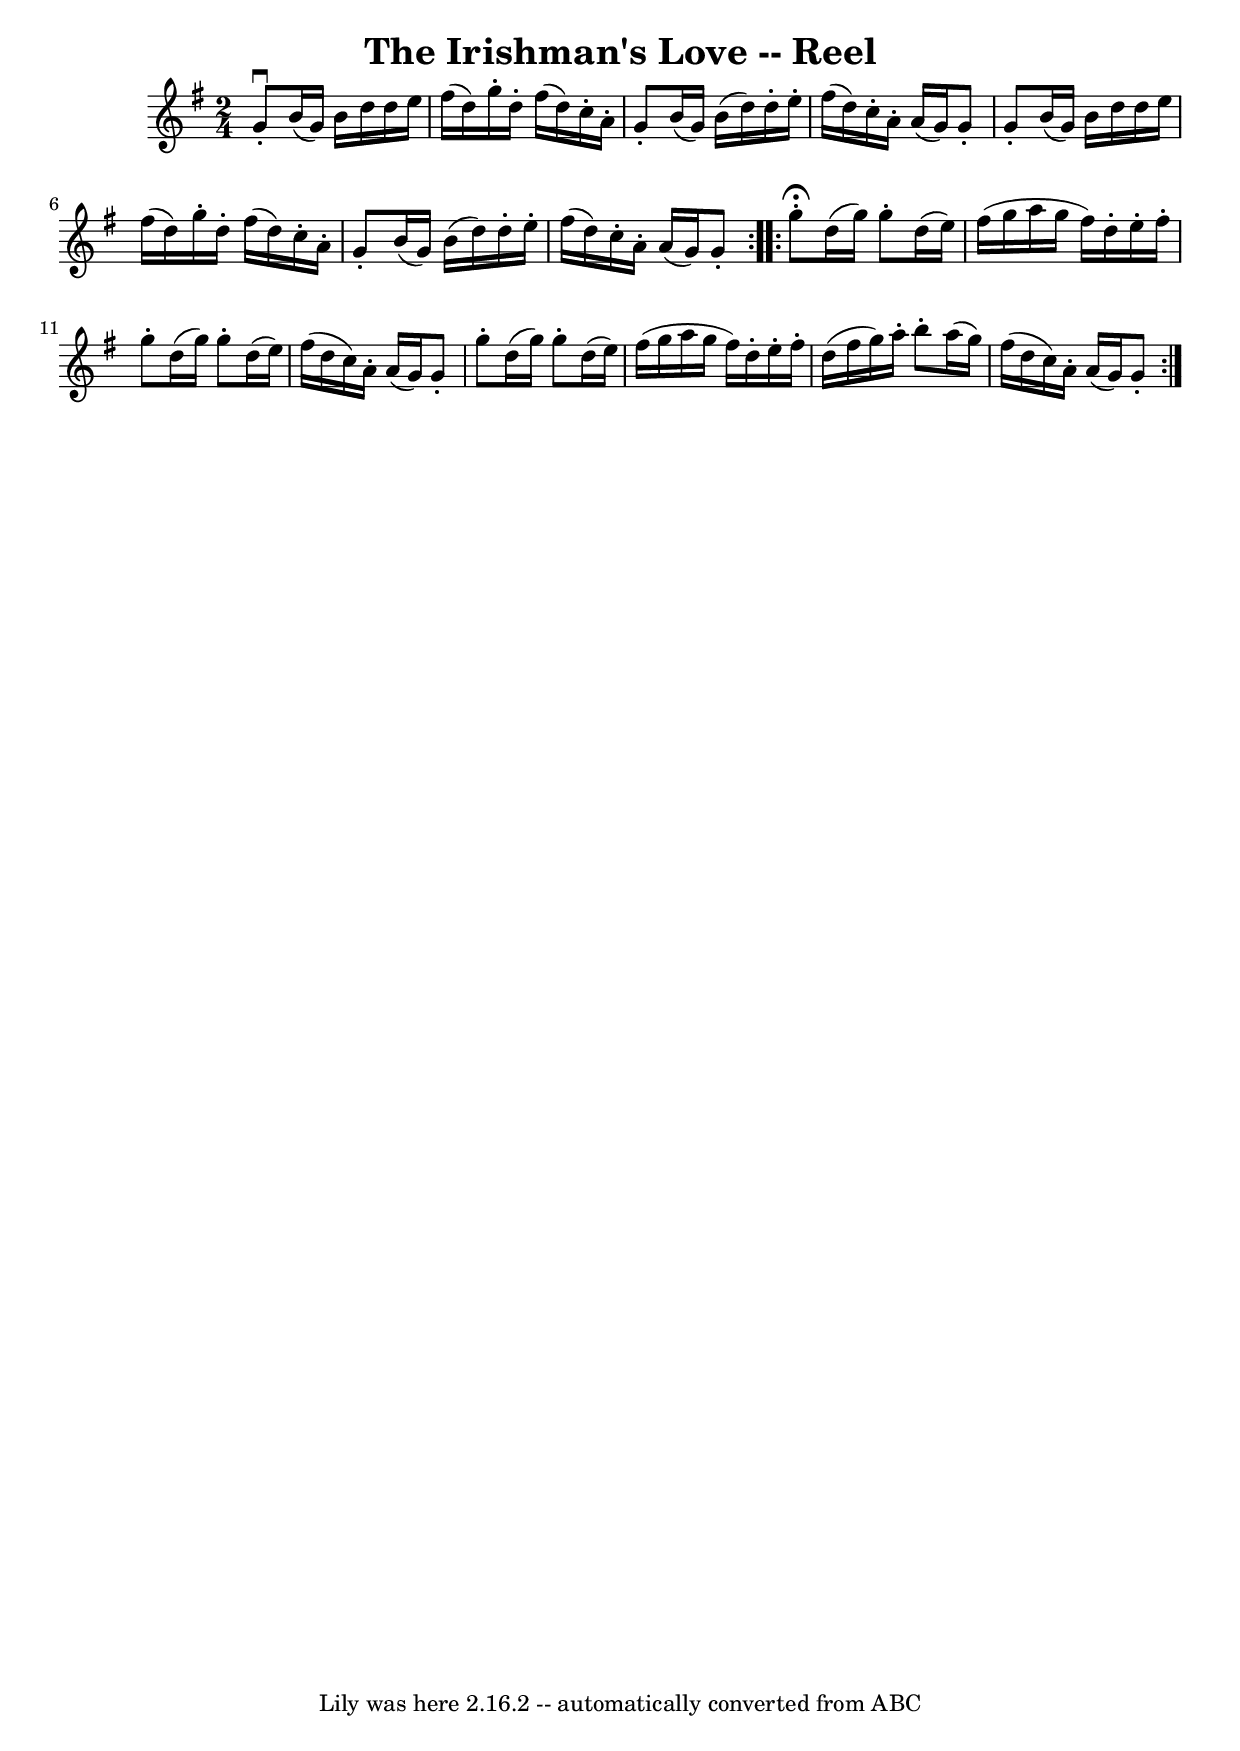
\version "2.16.2"
\include "Mammoth.ily"
\header {
  %% book = "Ryan's Mammoth Collection"
 crossRefNumber = "1"
 footnotes = "\\\\181"
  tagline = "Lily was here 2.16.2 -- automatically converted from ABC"
  title = "The Irishman's Love -- Reel"

}
voicedefault =  {



  \repeat volta 2 {

    \time 2/4 
    \key g \major
 g'8^\downbow-. b'16 (g'16) b'16 d''16 d''16 e''16     |
 fs''16 (d''16) g''16-. d''16-. fs''16 (d''16) c''16-. a'16-.    |
 g'8-. b'16 (g'16) b'16 (d''16) d''16-. e''16-.   |
 fs''16 (d''16) c''16-. a'16-. a'16 (g'16) g'8-.   |
 g'8-. b'16 (g'16) b'16 d''16 d''16 e''16     |
 fs''16 ( d''16) g''16-. d''16-. fs''16 (d''16) c''16-. a'16-.     |
 g'8-. b'16 (g'16) b'16 (d''16) d''16-. e''16-.   |
 fs''16 (d''16) c''16-. a'16-. a'16 (g'16)  
 g'8-.   
  } 
  \repeat volta 2 { g''8^\fermata-. d''16 (g''16) g''8-. d''16 (e''16)    |
 fs''16 (g''16 a''16 g''16 fs''16) d''16-. e''16-. fs''16-.    |
 g''8-. d''16 ( g''16) g''8-. d''16 (e''16)    |
 fs''16 (d''16 c''16) a'16-. a'16 (g'16) g'8-.    |
 g''8-. d''16 (g''16) g''8-. d''16 (e''16)   |
 fs''16 (g''16 a''16 g''16 fs''16) d''16-. e''16-. fs''16-.    |
 d''16 (fs''16 g''16) a''16-. b''8-. a''16 (g''16)     |
 fs''16 (d''16 c''16) a'16-. a'16 (g'16) g'8-.   
  }   

}

\score{
  <<

    \context Staff="default"
    {
      \voicedefault 
      
    }

  >>
  \layout {
    
  }
  \midi {
  }

}
